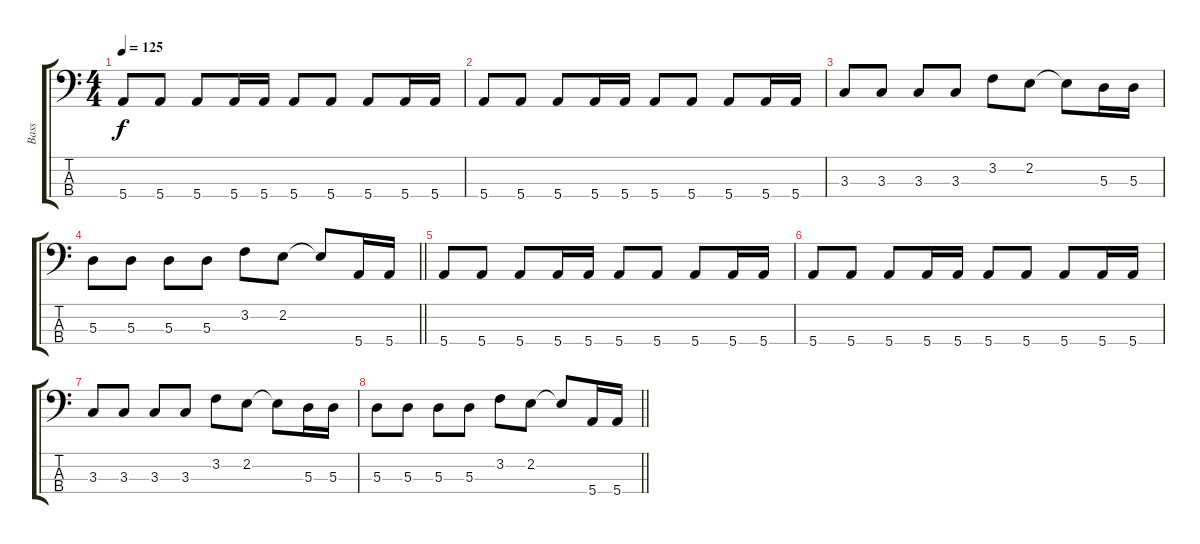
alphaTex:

\track ("Bass" "Bass") {instrument electricbassfinger}
\staff {score tabs}
\tuning (G2 D2 A1 E1) {hide}
\ts (4 4)
\tempo 125
\clef f4
\ks c
5.4.8{dy f} 5.4.8 5.4.8 5.4.16 5.4.16 5.4.8 5.4.8 5.4.8 5.4.16 5.4.16 |
5.4.8 5.4.8 5.4.8 5.4.16 5.4.16 5.4.8 5.4.8 5.4.8 5.4.16 5.4.16 |
3.3.8 3.3.8 3.3.8 3.3.8 3.2.8 2.2.8 2.2{t}.8 5.3.16 5.3.16 |
\barLineRight lightlight
5.3.8 5.3.8 5.3.8 5.3.8 3.2.8 2.2.8 2.2{t}.8 5.4.16 5.4.16 |
5.4.8 5.4.8 5.4.8 5.4.16 5.4.16 5.4.8 5.4.8 5.4.8 5.4.16 5.4.16 |
5.4.8 5.4.8 5.4.8 5.4.16 5.4.16 5.4.8 5.4.8 5.4.8 5.4.16 5.4.16 |
3.3.8 3.3.8 3.3.8 3.3.8 3.2.8 2.2.8 2.2{t}.8 5.3.16 5.3.16 |
\barLineRight lightlight
5.3.8 5.3.8 5.3.8 5.3.8 3.2.8 2.2.8 2.2{t}.8 5.4.16 5.4.16
